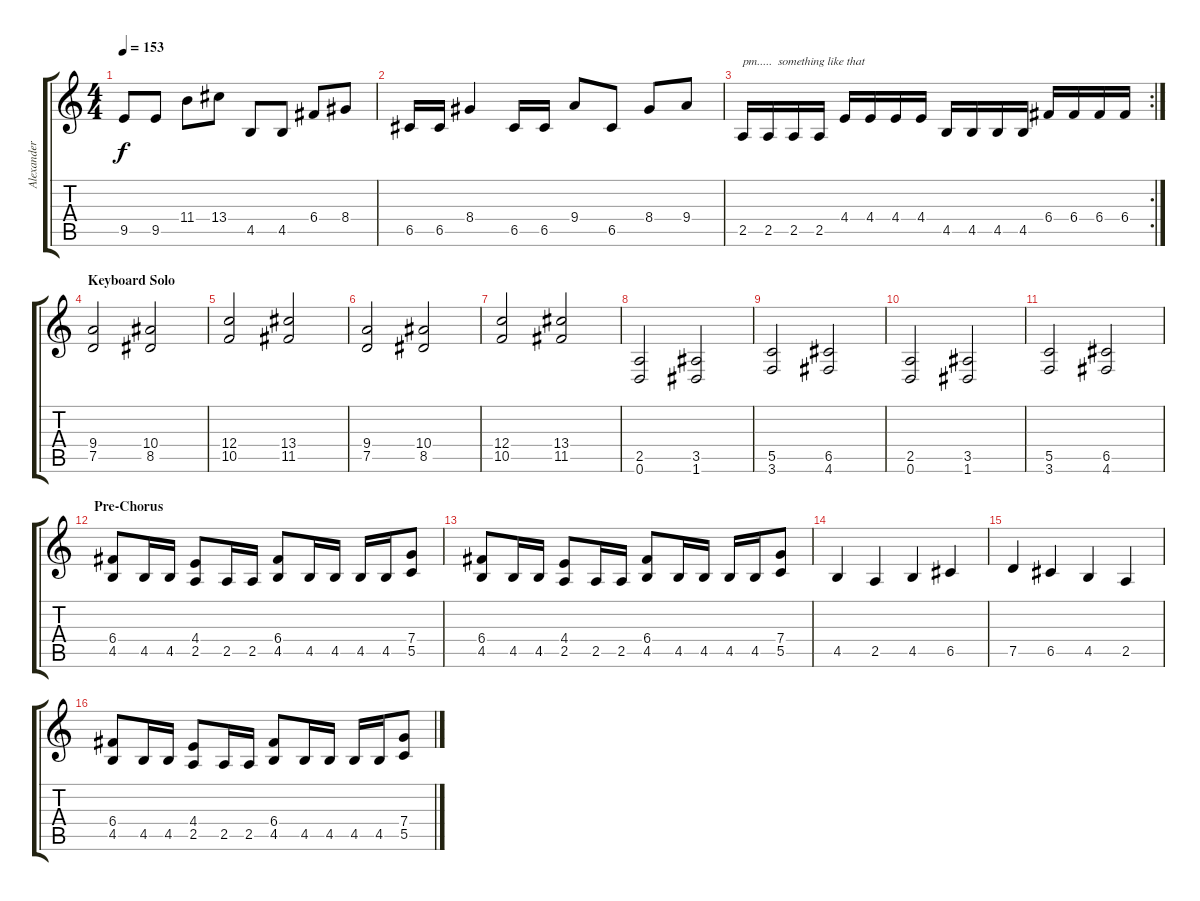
\track ("Alexander" "Alexander") {instrument distortionguitar}
\staff {score tabs}
\tuning (D4 A3 F3 C3 G2 D2) {hide}
\ts (4 4)
\tempo 153
\clef g2
\ks c
9.5.8{dy f} 9.5.8 11.4.8 13.4.8 4.5.8 4.5.8 6.4.8 8.4.8 |
6.5.16 6.5.16 8.4.4 6.5.16 6.5.16 9.4.8 6.5.8 8.4.8 9.4.8 |
\rc 2
2.5.16{txt "pm.....  something like that"} 2.5.16 2.5.16 2.5.16 4.4.16 4.4.16 4.4.16 4.4.16 4.5.16 4.5.16 4.5.16 4.5.16 6.4.16 6.4.16 6.4.16 6.4.16 |
\section ("" "Keyboard Solo")
(9.4 7.5).2 (10.4 8.5).2 |
(12.4 10.5).2 (13.4 11.5).2 |
(9.4 7.5).2 (10.4 8.5).2 |
(12.4 10.5).2 (13.4 11.5).2 |
(2.5 0.6).2 (3.5 1.6).2 |
(5.5 3.6).2 (6.5 4.6).2 |
(2.5 0.6).2 (3.5 1.6).2 |
(5.5 3.6).2 (6.5 4.6).2 |
\section ("" "Pre-Chorus")
(6.4 4.5).8 4.5.16 4.5.16 (4.4 2.5).8 2.5.16 2.5.16 (6.4 4.5).8 4.5.16 4.5.16 4.5.16 4.5.16 (7.4 5.5).8 |
(6.4 4.5).8 4.5.16 4.5.16 (4.4 2.5).8 2.5.16 2.5.16 (6.4 4.5).8 4.5.16 4.5.16 4.5.16 4.5.16 (7.4 5.5).8 |
4.5.4 2.5.4 4.5.4 6.5.4 |
7.5.4 6.5.4 4.5.4 2.5.4 |
(6.4 4.5).8 4.5.16 4.5.16 (4.4 2.5).8 2.5.16 2.5.16 (6.4 4.5).8 4.5.16 4.5.16 4.5.16 4.5.16 (7.4 5.5).8
